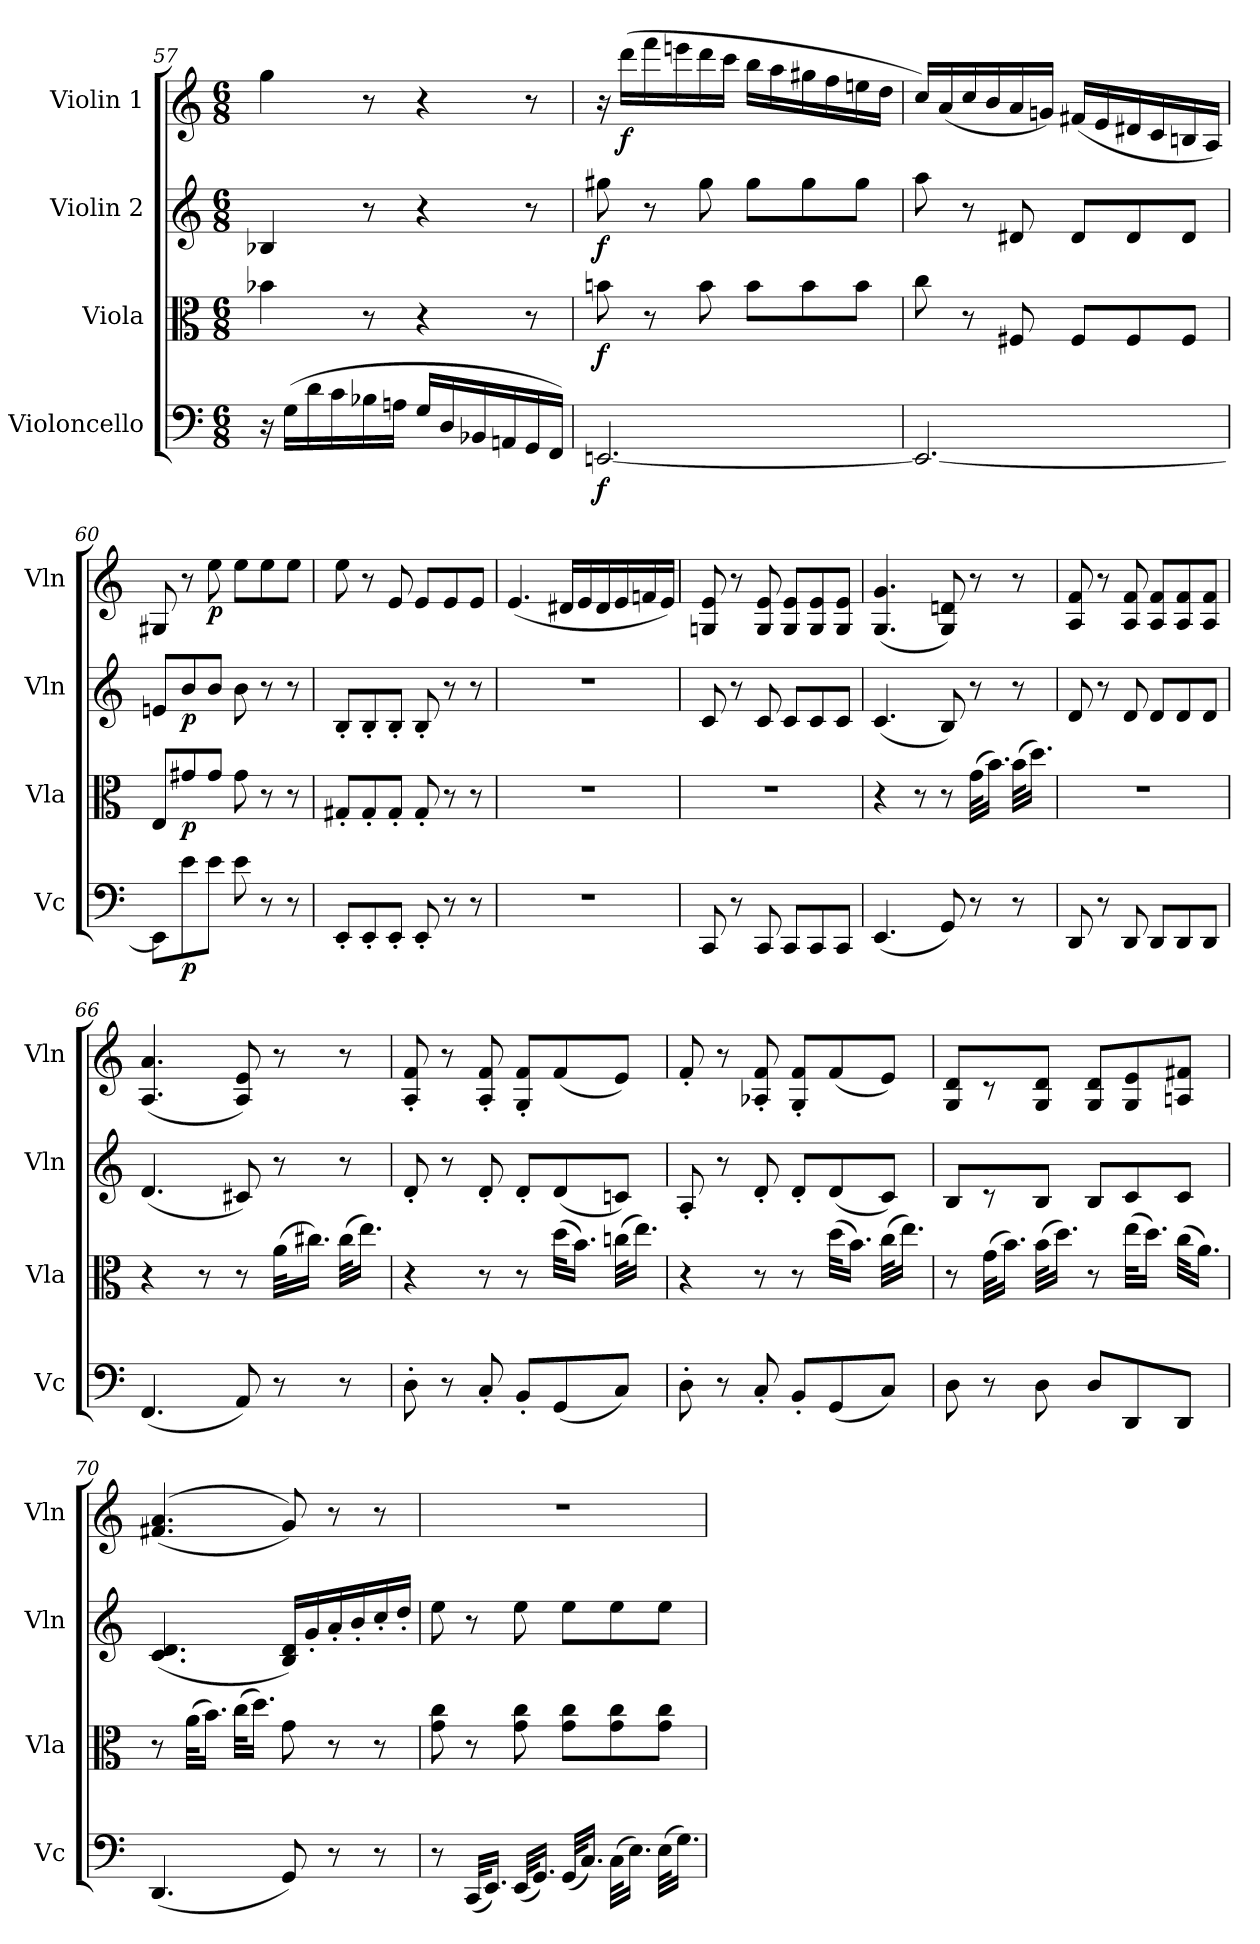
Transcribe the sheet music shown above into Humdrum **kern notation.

**kern	**dynam	**kern	**dynam	**kern	**dynam	**kern	**dynam
*part4	*part4	*part3	*part3	*part2	*part2	*part1	*part1
*staff4	*staff4	*staff3	*staff3	*staff2	*staff2	*staff1	*staff1
*I"Violoncello	*	*I"Viola	*	*I"Violin 2	*	*I"Violin 1	*
*I'Vc	*	*I'Vla	*	*I'Vln	*	*I'Vln	*
*clefF4	*	*clefC3	*	*clefG2	*	*clefG2	*
*k[]	*	*k[]	*	*k[]	*	*k[]	*
*M6/8	*	*M6/8	*	*M6/8	*	*M6/8	*
=57	=57	=57	=57	=57	=57	=57	=57
16r	.	4b-X\	.	4B-X/	.	4gg\	.
(16G\LL	.	.	.	.	.	.	.
16d\	.	.	.	.	.	.	.
16c\	.	.	.	.	.	.	.
16B-X\	.	8r	.	8r	.	8r	.
16An\JJ	.	.	.	.	.	.	.
16G/LL	.	4r	.	4r	.	4r	.
16D/	.	.	.	.	.	.	.
16BB-X/	.	.	.	.	.	.	.
16AAn/	.	.	.	.	.	.	.
16GG/	.	8r	.	8r	.	8r	.
16FF/JJ)	.	.	.	.	.	.	.
!!LO:LB:g=z
=58	=58	=58	=58	=58	=58	=58	=58
!	!LO:DY:b	!	!LO:DY:b	!	!LO:DY:b	!	!
[2.EEn/	f	8bn\	f	8gg#X\	f	16r	.
!	!	!	!	!	!	!	!LO:DY:b
.	.	.	.	.	.	(16ddd\LL	f
.	.	8r	.	8r	.	16fff\	.
.	.	.	.	.	.	16eeen\	.
.	.	8b\	.	8gg#\	.	16ddd\	.
.	.	.	.	.	.	16ccc\JJ	.
.	.	8b\L	.	8gg#\L	.	16bb\LL	.
.	.	.	.	.	.	16aa\	.
.	.	8b\	.	8gg#\	.	16gg#X\	.
.	.	.	.	.	.	16ff\	.
.	.	8b\J	.	8gg#\J	.	16een\	.
.	.	.	.	.	.	16dd\JJ	.
=59	=59	=59	=59	=59	=59	=59	=59
2.EE/_	.	8cc\	.	8aa\	.	16cc/LL)	.
.	.	.	.	.	.	(16a/	.
.	.	8r	.	8r	.	16cc/	.
.	.	.	.	.	.	16b/	.
.	.	8F#X/	.	8d#X/	.	16a/	.
.	.	.	.	.	.	16gn/JJ)	.
.	.	8F#/L	.	8d#/L	.	(16f#X/LL	.
.	.	.	.	.	.	16e/	.
.	.	8F#/	.	8d#/	.	16d#X/	.
.	.	.	.	.	.	16c/	.
.	.	8F#/J	.	8d#/J	.	16Bn/	.
.	.	.	.	.	.	16A/JJ)	.
=60	=60	=60	=60	=60	=60	=60	=60
8EE\L]	.	8E/L	.	8en/L	.	8G#X/	.
!	!LO:DY:b	!	!LO:DY:b	!	!LO:DY:b	!	!
8e\	p	8g#X/	p	8b/	p	8r	.
!	!	!	!	!	!	!	!LO:DY:b
8e\J	.	8g#/J	.	8b/J	.	8ee\	p
8e\	.	8g#\	.	8b\	.	8ee\L	.
8r	.	8r	.	8r	.	8ee\	.
8r	.	8r	.	8r	.	8ee\J	.
=61	=61	=61	=61	=61	=61	=61	=61
8EE'/L	.	8G#X'/L	.	8B'/L	.	8ee\	.
8EE'/	.	8G#'/	.	8B'/	.	8r	.
8EE'/J	.	8G#'/J	.	8B'/J	.	8e/	.
8EE'/	.	8G#'/	.	8B'/	.	8e/L	.
8r	.	8r	.	8r	.	8e/	.
8r	.	8r	.	8r	.	8e/J	.
=62	=62	=62	=62	=62	=62	=62	=62
2.r	.	2.r	.	2.r	.	(4.e/	.
.	.	.	.	.	.	16d#X/LL	.
.	.	.	.	.	.	16e/	.
.	.	.	.	.	.	16d#/	.
.	.	.	.	.	.	16e/	.
.	.	.	.	.	.	16fn/	.
.	.	.	.	.	.	16e/JJ)	.
!!LO:LB:g=z
=63	=63	=63	=63	=63	=63	=63	=63
8CC/	.	2.r	.	8c/	.	8Gn/ 8e/	.
8r	.	.	.	8r	.	8r	.
8CC/	.	.	.	8c/	.	8G/ 8e/	.
8CC/L	.	.	.	8c/L	.	8G/ 8e/L	.
8CC/	.	.	.	8c/	.	8G/ 8e/	.
8CC/J	.	.	.	8c/J	.	8G/ 8e/J	.
=64	=64	=64	=64	=64	=64	=64	=64
(4.EE/	.	4r	.	(4.c/	.	(4.G/ 4.g/	.
.	.	8r	.	.	.	.	.
8GG/)	.	8r	.	8B/)	.	8G/ 8dn/)	.
8r	.	(32g\KLL	.	8r	.	8r	.
.	.	16.b\JJ)	.	.	.	.	.
8r	.	(32b\KLL	.	8r	.	8r	.
.	.	16.dd\JJ)	.	.	.	.	.
!!LO:PB:g=z
=65	=65	=65	=65	=65	=65	=65	=65
8DD/	.	2.r	.	8d/	.	8A/ 8f/	.
8r	.	.	.	8r	.	8r	.
8DD/	.	.	.	8d/	.	8A/ 8f/	.
8DD/L	.	.	.	8d/L	.	8A/ 8f/L	.
8DD/	.	.	.	8d/	.	8A/ 8f/	.
8DD/J	.	.	.	8d/J	.	8A/ 8f/J	.
=66	=66	=66	=66	=66	=66	=66	=66
(4.FF/	.	4r	.	(4.d/	.	(4.A/ 4.a/	.
.	.	8r	.	.	.	.	.
8AA/)	.	8r	.	8c#X/)	.	8A/ 8e/)	.
8r	.	(32a\KLL	.	8r	.	8r	.
.	.	16.cc#X\JJ)	.	.	.	.	.
8r	.	(32cc#\KLL	.	8r	.	8r	.
.	.	16.ee\JJ)	.	.	.	.	.
=67	=67	=67	=67	=67	=67	=67	=67
8D'\	.	4r	.	8d'/	.	8A/' 8f/'	.
8r	.	.	.	8r	.	8r	.
8C'/	.	8r	.	8d'/	.	8A/' 8f/'	.
8BB'/L	.	8r	.	8d'/L	.	8G/' 8f/'L	.
(8GG/	.	(32dd\KLL	.	(8d/	.	(8f/	.
.	.	16.b\JJ)	.	.	.	.	.
8C/J)	.	(32ccn\KLL	.	8cn/J)	.	8e/J)	.
.	.	16.ee\JJ)	.	.	.	.	.
=68	=68	=68	=68	=68	=68	=68	=68
8D'\	.	4r	.	8A'/	.	8f'/	.
8r	.	.	.	8r	.	8r	.
8C'/	.	8r	.	8d'/	.	8A-X/' 8f/'	.
8BB'/L	.	8r	.	8d'/L	.	8G/' 8f/'L	.
(8GG/	.	(32dd\KLL	.	(8d/	.	(8f/	.
.	.	16.b\JJ)	.	.	.	.	.
8C/J)	.	(32cc\KLL	.	8c/J)	.	8e/J)	.
.	.	16.ee\JJ)	.	.	.	.	.
=69	=69	=69	=69	=69	=69	=69	=69
8D\	.	8r	.	8B/L	.	8G/ 8d/L	.
8r	.	(32g\KLL	.	8r	.	8r	.
.	.	16.b\JJ)	.	.	.	.	.
8D\	.	(32b\KLL	.	8B/J	.	8G/ 8d/J	.
.	.	16.dd\JJ)	.	.	.	.	.
8D/L	.	8r	.	8B/L	.	8G/ 8d/L	.
8DD/	.	(32ee\KLL	.	8c/	.	8G/ 8e/	.
.	.	16.dd\JJ)	.	.	.	.	.
8DD/J	.	(32cc\KLL	.	8c/J	.	8An/ 8f#X/J	.
.	.	16.a\JJ)	.	.	.	.	.
!!LO:LB:g=z
=70	=70	=70	=70	=70	=70	=70	=70
(4.DD/	.	8r	.	(4.c/ 4.d/	.	(>(4.f#X/ 4.a/	.
.	.	(32a\KLL	.	.	.	.	.
.	.	16.b\JJ)	.	.	.	.	.
.	.	(32cc\KLL	.	.	.	.	.
.	.	16.dd\JJ)	.	.	.	.	.
8GG/)	.	8g\	.	16B/ 16d/LL)	.	8g/))	.
.	.	.	.	16g'/	.	.	.
8r	.	8r	.	16a'/	.	8r	.
.	.	.	.	16b'/	.	.	.
8r	.	8r	.	16cc'/	.	8r	.
.	.	.	.	16dd'/JJ	.	.	.
=71	=71	=71	=71	=71	=71	=71	=71
8r	.	8g\ 8cc\	.	8ee\	.	2.r	.
(32CC/KLL	.	8r	.	8r	.	.	.
16.EE/JJ)	.	.	.	.	.	.	.
(32EE/KLL	.	8g\ 8cc\	.	8ee\	.	.	.
16.GG/JJ)	.	.	.	.	.	.	.
(32GG/KLL	.	8g\ 8cc\L	.	8ee\L	.	.	.
16.C/JJ)	.	.	.	.	.	.	.
(32C\KLL	.	8g\ 8cc\	.	8ee\	.	.	.
16.E\JJ)	.	.	.	.	.	.	.
(32E\KLL	.	8g\ 8cc\J	.	8ee\J	.	.	.
16.G\JJ)	.	.	.	.	.	.	.
=	=	=	=	=	=	=	=
*-	*-	*-	*-	*-	*-	*-	*-
